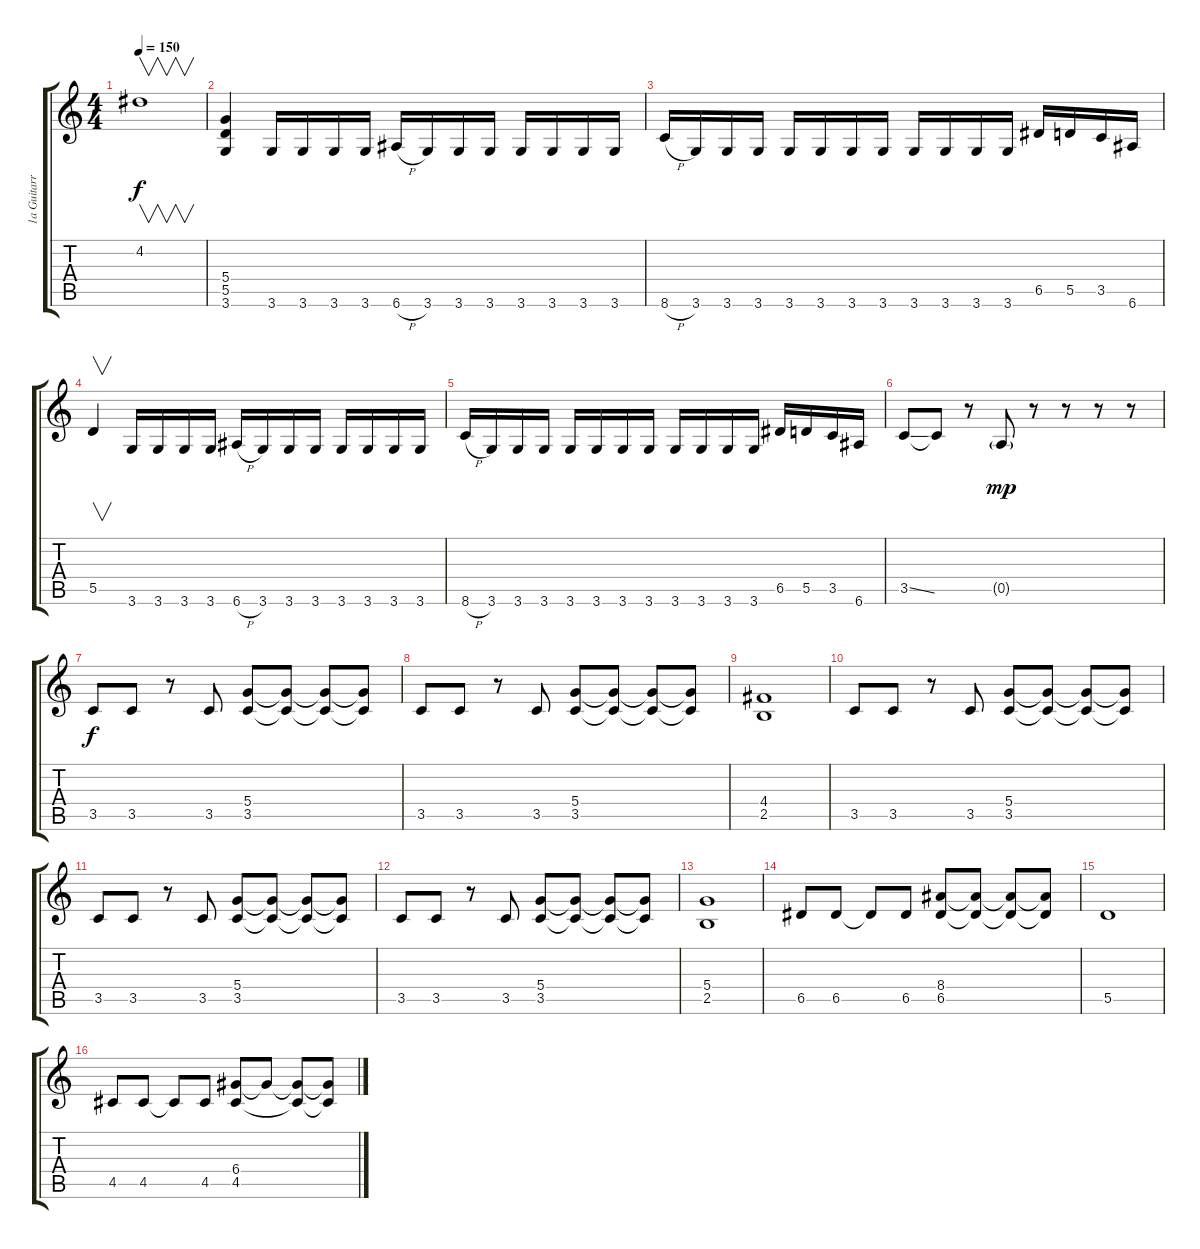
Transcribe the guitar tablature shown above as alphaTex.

\track ("1a Guitarra" "1a Guitarr") {instrument distortionguitar}
\staff {score tabs}
\tuning (E4 B3 G3 D3 A2 E2) {hide}
\ts (4 4)
\tempo 150
\clef g2
\ks c
4.2.1{v dy f} |
(5.4 5.5 3.6).4 3.6.16 3.6.16 3.6.16 3.6.16 6.6{h}.16 3.6.16 3.6.16 3.6.16 3.6.16 3.6.16 3.6.16 3.6.16 |
8.6{h}.16 3.6.16 3.6.16 3.6.16 3.6.16 3.6.16 3.6.16 3.6.16 3.6.16 3.6.16 3.6.16 3.6.16 6.5.16 5.5.16 3.5.16 6.6.16 |
5.5.4{v} 3.6.16 3.6.16 3.6.16 3.6.16 6.6{h}.16 3.6.16 3.6.16 3.6.16 3.6.16 3.6.16 3.6.16 3.6.16 |
8.6{h}.16 3.6.16 3.6.16 3.6.16 3.6.16 3.6.16 3.6.16 3.6.16 3.6.16 3.6.16 3.6.16 3.6.16 6.5.16 5.5.16 3.5.16 6.6.16 |
3.5{ss}.8 3.5{t}.8 r.8 0.5{g}.8{dy mp} r.8 r.8 r.8 r.8 |
3.5.8{dy f} 3.5.8 r.8 3.5.8 (5.4 3.5).8 (5.4{t} 3.5{t}).8 (5.4{t} 3.5{t}).8 (5.4{t} 3.5{t}).8 |
3.5.8 3.5.8 r.8 3.5.8 (5.4 3.5).8 (5.4{t} 3.5{t}).8 (5.4{t} 3.5{t}).8 (5.4{t} 3.5{t}).8 |
(4.4 2.5).1 |
3.5.8 3.5.8 r.8 3.5.8 (5.4 3.5).8 (5.4{t} 3.5{t}).8 (5.4{t} 3.5{t}).8 (5.4{t} 3.5{t}).8 |
3.5.8 3.5.8 r.8 3.5.8 (5.4 3.5).8 (5.4{t} 3.5{t}).8 (5.4{t} 3.5{t}).8 (5.4{t} 3.5{t}).8 |
3.5.8 3.5.8 r.8 3.5.8 (5.4 3.5).8 (5.4{t} 3.5{t}).8 (5.4{t} 3.5{t}).8 (5.4{t} 3.5{t}).8 |
(5.4 2.5).1 |
6.5.8 6.5.8 6.5{t}.8 6.5.8 (8.4 6.5).8 (8.4{t} 6.5{t}).8 (8.4{t} 6.5{t}).8 (8.4{t} 6.5{t}).8 |
5.5.1 |
4.5.8 4.5.8 4.5{t}.8 4.5.8 (6.4 4.5).8 6.4{t}.8 (6.4{t} 4.5{t}).8 (6.4{t} 4.5{t}).8
